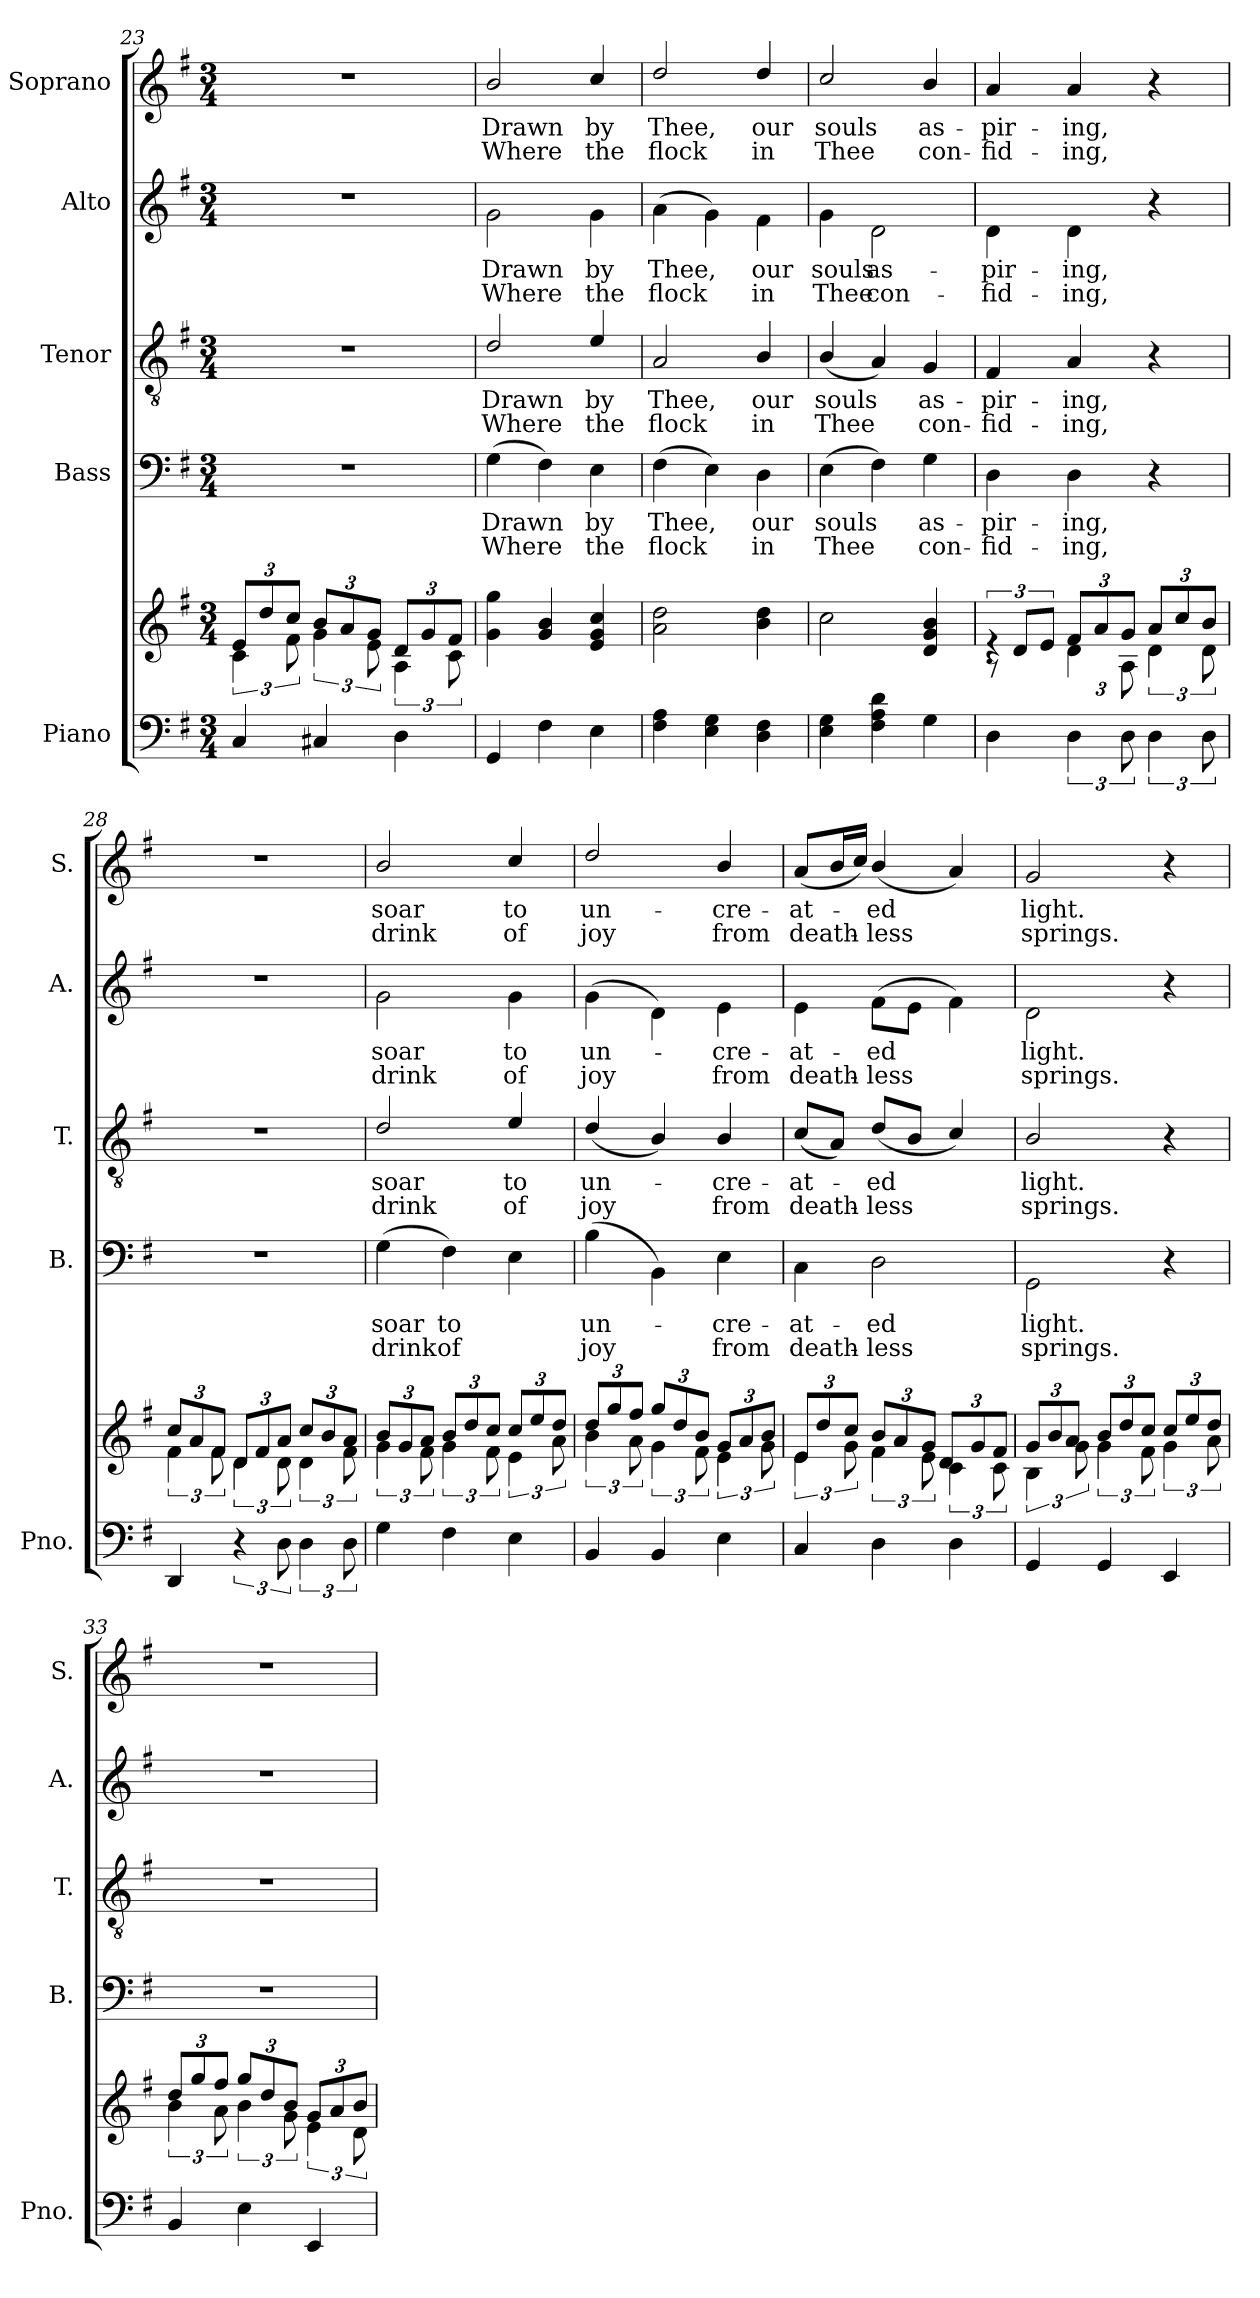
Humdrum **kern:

**kern	**kern	**kern	**text	**text	**kern	**text	**text	**kern	**text	**text	**kern	**text	**text
*part5	*part5	*part4	*part4	*part4	*part3	*part3	*part3	*part2	*part2	*part2	*part1	*part1	*part1
*staff6	*staff5	*staff4	*staff4	*staff4	*staff3	*staff3	*staff3	*staff2	*staff2	*staff2	*staff1	*staff1	*staff1
*I"Piano	*	*I"Bass	*	*	*I"Tenor	*	*	*I"Alto	*	*	*I"Soprano	*	*
*I'Pno.	*	*I'B.	*	*	*I'T.	*	*	*I'A.	*	*	*I'S.	*	*
*clefF4	*clefG2	*clefF4	*	*	*clefGv2	*	*	*clefG2	*	*	*clefG2	*	*
*k[f#]	*k[f#]	*k[f#]	*	*	*k[f#]	*	*	*k[f#]	*	*	*k[f#]	*	*
*G:	*G:	*G:	*	*	*G:	*	*	*G:	*	*	*G:	*	*
*M3/4	*M3/4	*M3/4	*	*	*M3/4	*	*	*M3/4	*	*	*M3/4	*	*
=23	=23	=23	=23	=23	=23	=23	=23	=23	=23	=23	=23	=23	=23
*	*^	*	*	*	*	*	*	*	*	*	*	*	*
*	*	*Xbrackettup	*	*	*	*	*	*	*	*	*	*	*	*
4C/	6c\	12e/L	2.r	.	.	2.r	.	.	2.r	.	.	2.r	.	.
.	.	12dd/	.	.	.	.	.	.	.	.	.	.	.	.
.	12f#\	12cc/J	.	.	.	.	.	.	.	.	.	.	.	.
*	*brackettup	*Xbrackettup	*	*	*	*	*	*	*	*	*	*	*	*
4C#X/	6g\	12b/L	.	.	.	.	.	.	.	.	.	.	.	.
.	.	12a/	.	.	.	.	.	.	.	.	.	.	.	.
.	12e\	12g/J	.	.	.	.	.	.	.	.	.	.	.	.
*	*brackettup	*Xbrackettup	*	*	*	*	*	*	*	*	*	*	*	*
4D\	6A\	12d/L	.	.	.	.	.	.	.	.	.	.	.	.
.	.	12g/	.	.	.	.	.	.	.	.	.	.	.	.
.	12c\	12f#/J	.	.	.	.	.	.	.	.	.	.	.	.
!!LO:PB:g=z
=24	=24	=24	=24	=24	=24	=24	=24	=24	=24	=24	=24	=24	=24	=24
!	!	!	!	!LO:LY:b	!LO:LY:b	!	!LO:LY:b	!LO:LY:b	!	!LO:LY:b	!LO:LY:b	!	!LO:LY:b	!LO:LY:b
*	*v	*v	*	*	*	*	*	*	*	*	*	*	*	*
4GG/	4g\ 4gg\	(>4G\	Drawn	Where	2d/	Drawn	Where	2g\	Drawn	Where	2b/	Drawn	Where
4F#\	4g/ 4b/	4F#\)	.	.	.	.	.	.	.	.	.	.	.
!	!	!	!LO:LY:b	!LO:LY:b	!	!LO:LY:b	!LO:LY:b	!	!LO:LY:b	!LO:LY:b	!	!LO:LY:b	!LO:LY:b
4E\	4e/ 4g/ 4cc/	4E\	by	the	4e/	by	the	4g\	by	the	4cc/	by	the
=25	=25	=25	=25	=25	=25	=25	=25	=25	=25	=25	=25	=25	=25
!	!	!	!LO:LY:b	!LO:LY:b	!	!LO:LY:b	!LO:LY:b	!	!LO:LY:b	!LO:LY:b	!	!LO:LY:b	!LO:LY:b
4F#\ 4A\	2a\ 2dd\	(>4F#\	Thee,	flock	2A/	Thee,	flock	(>4a\	Thee,	flock	2dd/	Thee,	flock
4E\ 4G\	.	4E\)	.	.	.	.	.	4g\)	.	.	.	.	.
!	!	!	!LO:LY:b	!LO:LY:b	!	!LO:LY:b	!LO:LY:b	!	!LO:LY:b	!LO:LY:b	!	!LO:LY:b	!LO:LY:b
4D\ 4F#\	4b\ 4dd\	4D\	our	in	4B/	our	in	4f#\	our	in	4dd/	our	in
=26	=26	=26	=26	=26	=26	=26	=26	=26	=26	=26	=26	=26	=26
!	!	!	!LO:LY:b	!LO:LY:b	!	!LO:LY:b	!LO:LY:b	!	!LO:LY:b	!LO:LY:b	!	!LO:LY:b	!LO:LY:b
4E\ 4G\	2cc\	(>4E\	souls	Thee	(<4B/	souls	Thee	4g\	souls	Thee	2cc/	souls	Thee
!	!	!	!	!	!	!	!	!	!LO:LY:b	!LO:LY:b	!	!	!
4F#\ 4A\ 4d\	.	4F#\)	.	.	4A/)	.	.	2d\	as-	con-	.	.	.
!	!	!	!LO:LY:b	!LO:LY:b	!	!LO:LY:b	!LO:LY:b	!	!	!	!	!LO:LY:b	!LO:LY:b
4G\	4d/ 4g/ 4b/	4G\	as-	con-	4G/	as-	con-	.	.	.	4b/	as-	con-
=27	=27	=27	=27	=27	=27	=27	=27	=27	=27	=27	=27	=27	=27
*	*^	*	*	*	*	*	*	*	*	*	*	*	*
*	*	*brackettup	*	*	*	*	*	*	*	*	*	*	*	*
!	!	!	!	!LO:LY:b	!LO:LY:b	!	!LO:LY:b	!LO:LY:b	!	!LO:LY:b	!LO:LY:b	!	!LO:LY:b	!LO:LY:b
4D\	4re	12rA	4D\	-pir-	-fid-	4F#/	-pir-	-fid-	4d\	-pir-	-fid-	4a/	-pir-	-fid-
.	.	12d/L	.	.	.	.	.	.	.	.	.	.	.	.
.	.	12e/J	.	.	.	.	.	.	.	.	.	.	.	.
*	*	*Xbrackettup	*	*	*	*	*	*	*	*	*	*	*	*
!	!	!	!	!LO:LY:b	!LO:LY:b	!	!LO:LY:b	!LO:LY:b	!	!LO:LY:b	!LO:LY:b	!	!LO:LY:b	!LO:LY:b
6D\	6d\	12f#/L	4D\	-ing,	-ing,	4A/	-ing,	-ing,	4d\	-ing,	-ing,	4a/	-ing,	-ing,
.	.	12a/	.	.	.	.	.	.	.	.	.	.	.	.
12D\	12A\	12g/J	.	.	.	.	.	.	.	.	.	.	.	.
*	*brackettup	*Xbrackettup	*	*	*	*	*	*	*	*	*	*	*	*
6D\	6d\	12a/L	4r	.	.	4r	.	.	4r	.	.	4r	.	.
.	.	12cc/	.	.	.	.	.	.	.	.	.	.	.	.
12D\	12d\	12b/J	.	.	.	.	.	.	.	.	.	.	.	.
=28	=28	=28	=28	=28	=28	=28	=28	=28	=28	=28	=28	=28	=28	=28
*	*brackettup	*Xbrackettup	*	*	*	*	*	*	*	*	*	*	*	*
4DD/	6f#\	12cc/L	2.r	.	.	2.r	.	.	2.r	.	.	2.r	.	.
.	.	12a/	.	.	.	.	.	.	.	.	.	.	.	.
.	12f#\	12f#/J	.	.	.	.	.	.	.	.	.	.	.	.
*	*brackettup	*Xbrackettup	*	*	*	*	*	*	*	*	*	*	*	*
6r	6d\	12d/L	.	.	.	.	.	.	.	.	.	.	.	.
.	.	12f#/	.	.	.	.	.	.	.	.	.	.	.	.
12D\	12d\	12a/J	.	.	.	.	.	.	.	.	.	.	.	.
*	*brackettup	*Xbrackettup	*	*	*	*	*	*	*	*	*	*	*	*
6D\	6d\	12cc/L	.	.	.	.	.	.	.	.	.	.	.	.
.	.	12b/	.	.	.	.	.	.	.	.	.	.	.	.
12D\	12f#\	12a/J	.	.	.	.	.	.	.	.	.	.	.	.
=29	=29	=29	=29	=29	=29	=29	=29	=29	=29	=29	=29	=29	=29	=29
*	*brackettup	*Xbrackettup	*	*	*	*	*	*	*	*	*	*	*	*
!	!	!	!	!LO:LY:b	!LO:LY:b	!	!LO:LY:b	!LO:LY:b	!	!LO:LY:b	!LO:LY:b	!	!LO:LY:b	!LO:LY:b
4G\	6g\	12b/L	(>4G\	soar	drink	2d/	soar	drink	2g\	soar	drink	2b/	soar	drink
.	.	12g/	.	.	.	.	.	.	.	.	.	.	.	.
.	12f#\	12a/J	.	.	.	.	.	.	.	.	.	.	.	.
*	*brackettup	*Xbrackettup	*	*	*	*	*	*	*	*	*	*	*	*
!	!	!	!	!LO:LY:b	!LO:LY:b	!	!	!	!	!	!	!	!	!
4F#\	6g\	12b/L	4F#\)	to	of	.	.	.	.	.	.	.	.	.
.	.	12dd/	.	.	.	.	.	.	.	.	.	.	.	.
.	12f#\	12cc/J	.	.	.	.	.	.	.	.	.	.	.	.
*	*brackettup	*Xbrackettup	*	*	*	*	*	*	*	*	*	*	*	*
!	!	!	!	!	!	!	!LO:LY:b	!LO:LY:b	!	!LO:LY:b	!LO:LY:b	!	!LO:LY:b	!LO:LY:b
4E\	6e\	12cc/L	4E\	.	.	4e/	to	of	4g\	to	of	4cc/	to	of
.	.	12ee/	.	.	.	.	.	.	.	.	.	.	.	.
.	12a\	12dd/J	.	.	.	.	.	.	.	.	.	.	.	.
=30	=30	=30	=30	=30	=30	=30	=30	=30	=30	=30	=30	=30	=30	=30
*	*brackettup	*Xbrackettup	*	*	*	*	*	*	*	*	*	*	*	*
!	!	!	!	!LO:LY:b	!LO:LY:b	!	!LO:LY:b	!LO:LY:b	!	!LO:LY:b	!LO:LY:b	!	!LO:LY:b	!LO:LY:b
4BB/	6b\	12dd/L	(>4B\	un-	joy	(<4d/	un-	joy	(>4g\	un-	joy	2dd/	un-	joy
.	.	12gg/	.	.	.	.	.	.	.	.	.	.	.	.
.	12a\	12ff#/J	.	.	.	.	.	.	.	.	.	.	.	.
*	*brackettup	*Xbrackettup	*	*	*	*	*	*	*	*	*	*	*	*
4BB/	6g\	12gg/L	4BB\)	.	.	4B/)	.	.	4d\)	.	.	.	.	.
.	.	12dd/	.	.	.	.	.	.	.	.	.	.	.	.
.	12f#\	12b/J	.	.	.	.	.	.	.	.	.	.	.	.
*	*brackettup	*Xbrackettup	*	*	*	*	*	*	*	*	*	*	*	*
!	!	!	!	!LO:LY:b	!LO:LY:b	!	!LO:LY:b	!LO:LY:b	!	!LO:LY:b	!LO:LY:b	!	!LO:LY:b	!LO:LY:b
4E\	6e\	12g/L	4E\	-cre-	from	4B/	-cre-	from	4e\	-cre-	from	4b/	-cre-	from
.	.	12a/	.	.	.	.	.	.	.	.	.	.	.	.
.	12g\	12b/J	.	.	.	.	.	.	.	.	.	.	.	.
!!LO:LB:g=z
=31	=31	=31	=31	=31	=31	=31	=31	=31	=31	=31	=31	=31	=31	=31
*	*brackettup	*Xbrackettup	*	*	*	*	*	*	*	*	*	*	*	*
!	!	!	!	!LO:LY:b	!LO:LY:b	!	!LO:LY:b	!LO:LY:b	!	!LO:LY:b	!LO:LY:b	!	!LO:LY:b	!LO:LY:b
4C/	6e\	12e/L	4C\	-at-	death-	(<8c/L	-at-	death-	4e\	-at-	death-	(<8a/L	-at-	death-
.	.	12dd/	.	.	.	.	.	.	.	.	.	.	.	.
.	.	.	.	.	.	8A/J)	.	.	.	.	.	16b/L	.	.
.	12g\	12cc/J	.	.	.	.	.	.	.	.	.	.	.	.
.	.	.	.	.	.	.	.	.	.	.	.	16cc/JJ)	.	.
*	*brackettup	*Xbrackettup	*	*	*	*	*	*	*	*	*	*	*	*
!	!	!	!	!LO:LY:b	!LO:LY:b	!	!LO:LY:b	!LO:LY:b	!	!LO:LY:b	!LO:LY:b	!	!LO:LY:b	!LO:LY:b
4D\	6f#\	12b/L	2D\	-ed	-less	(<8d/L	-ed	-less	(>8f#\L	-ed	-less	(<4b/	-ed	-less
.	.	12a/	.	.	.	.	.	.	.	.	.	.	.	.
.	.	.	.	.	.	8B/J	.	.	8e\J	.	.	.	.	.
.	12e\	12g/J	.	.	.	.	.	.	.	.	.	.	.	.
*	*brackettup	*Xbrackettup	*	*	*	*	*	*	*	*	*	*	*	*
4D\	6c\	12d/L	.	.	.	4c/)	.	.	4f#\)	.	.	4a/)	.	.
.	.	12g/	.	.	.	.	.	.	.	.	.	.	.	.
.	12c\	12f#/J	.	.	.	.	.	.	.	.	.	.	.	.
=32	=32	=32	=32	=32	=32	=32	=32	=32	=32	=32	=32	=32	=32	=32
*	*brackettup	*Xbrackettup	*	*	*	*	*	*	*	*	*	*	*	*
!	!	!	!	!LO:LY:b	!LO:LY:b	!	!LO:LY:b	!LO:LY:b	!	!LO:LY:b	!LO:LY:b	!	!LO:LY:b	!LO:LY:b
4GG/	6B\	12g/L	2GG\	light.	springs.	2B/	light.	springs.	2d\	light.	springs.	2g/	light.	springs.
.	.	12b/	.	.	.	.	.	.	.	.	.	.	.	.
.	12g\	12a/J	.	.	.	.	.	.	.	.	.	.	.	.
*	*brackettup	*Xbrackettup	*	*	*	*	*	*	*	*	*	*	*	*
4GG/	6g\	12b/L	.	.	.	.	.	.	.	.	.	.	.	.
.	.	12dd/	.	.	.	.	.	.	.	.	.	.	.	.
.	12f#\	12cc/J	.	.	.	.	.	.	.	.	.	.	.	.
*	*brackettup	*Xbrackettup	*	*	*	*	*	*	*	*	*	*	*	*
4EE/	6g\	12cc/L	4r	.	.	4r	.	.	4r	.	.	4r	.	.
.	.	12ee/	.	.	.	.	.	.	.	.	.	.	.	.
.	12a\	12dd/J	.	.	.	.	.	.	.	.	.	.	.	.
=33	=33	=33	=33	=33	=33	=33	=33	=33	=33	=33	=33	=33	=33	=33
*	*brackettup	*Xbrackettup	*	*	*	*	*	*	*	*	*	*	*	*
4BB/	6b\	12dd/L	2.r	.	.	2.r	.	.	2.r	.	.	2.r	.	.
.	.	12gg/	.	.	.	.	.	.	.	.	.	.	.	.
.	12a\	12ff#/J	.	.	.	.	.	.	.	.	.	.	.	.
*	*brackettup	*Xbrackettup	*	*	*	*	*	*	*	*	*	*	*	*
4E\	6b\	12gg/L	.	.	.	.	.	.	.	.	.	.	.	.
.	.	12dd/	.	.	.	.	.	.	.	.	.	.	.	.
.	12g\	12b/J	.	.	.	.	.	.	.	.	.	.	.	.
*	*brackettup	*Xbrackettup	*	*	*	*	*	*	*	*	*	*	*	*
4EE/	6e\	12g/L	.	.	.	.	.	.	.	.	.	.	.	.
.	.	12a/	.	.	.	.	.	.	.	.	.	.	.	.
.	12d\	12b/J	.	.	.	.	.	.	.	.	.	.	.	.
*	*v	*v	*	*	*	*	*	*	*	*	*	*	*	*
=	=	=	=	=	=	=	=	=	=	=	=	=	=
*-	*-	*-	*-	*-	*-	*-	*-	*-	*-	*-	*-	*-	*-
